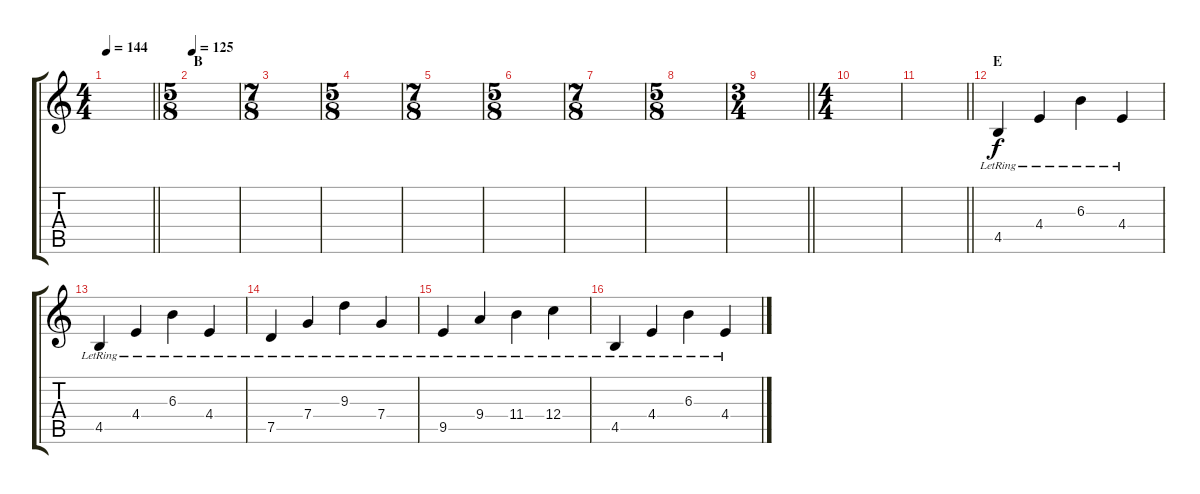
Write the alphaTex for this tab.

\track "" {instrument distortionguitar}
\staff {score tabs}
\tuning (D4 A3 F3 C3 G2 C2) {hide}
\ts (4 4)
\tempo 144
\clef g2
\barLineRight lightlight
\ks c
|
\ts (5 8)
\section ("" "B")
\tempo 125
|
\ts (7 8)
|
\ts (5 8)
|
\ts (7 8)
|
\ts (5 8)
|
\ts (7 8)
|
\ts (5 8)
|
\ts (3 4)
\barLineRight lightlight
|
\ts (4 4)
|
\barLineRight lightlight
|
\section ("" "E")
4.5{lr}.4{instrument electricguitarjazz} 4.4{lr}.4 6.3{lr}.4 4.4{lr}.4 |
4.5{lr}.4 4.4{lr}.4 6.3{lr}.4 4.4{lr}.4 |
7.5{lr}.4 7.4{lr}.4 9.3{lr}.4 7.4{lr}.4 |
9.5{lr}.4 9.4{lr}.4 11.4{lr}.4 12.4{lr}.4 |
4.5{lr}.4 4.4{lr}.4 6.3{lr}.4 4.4{lr}.4
